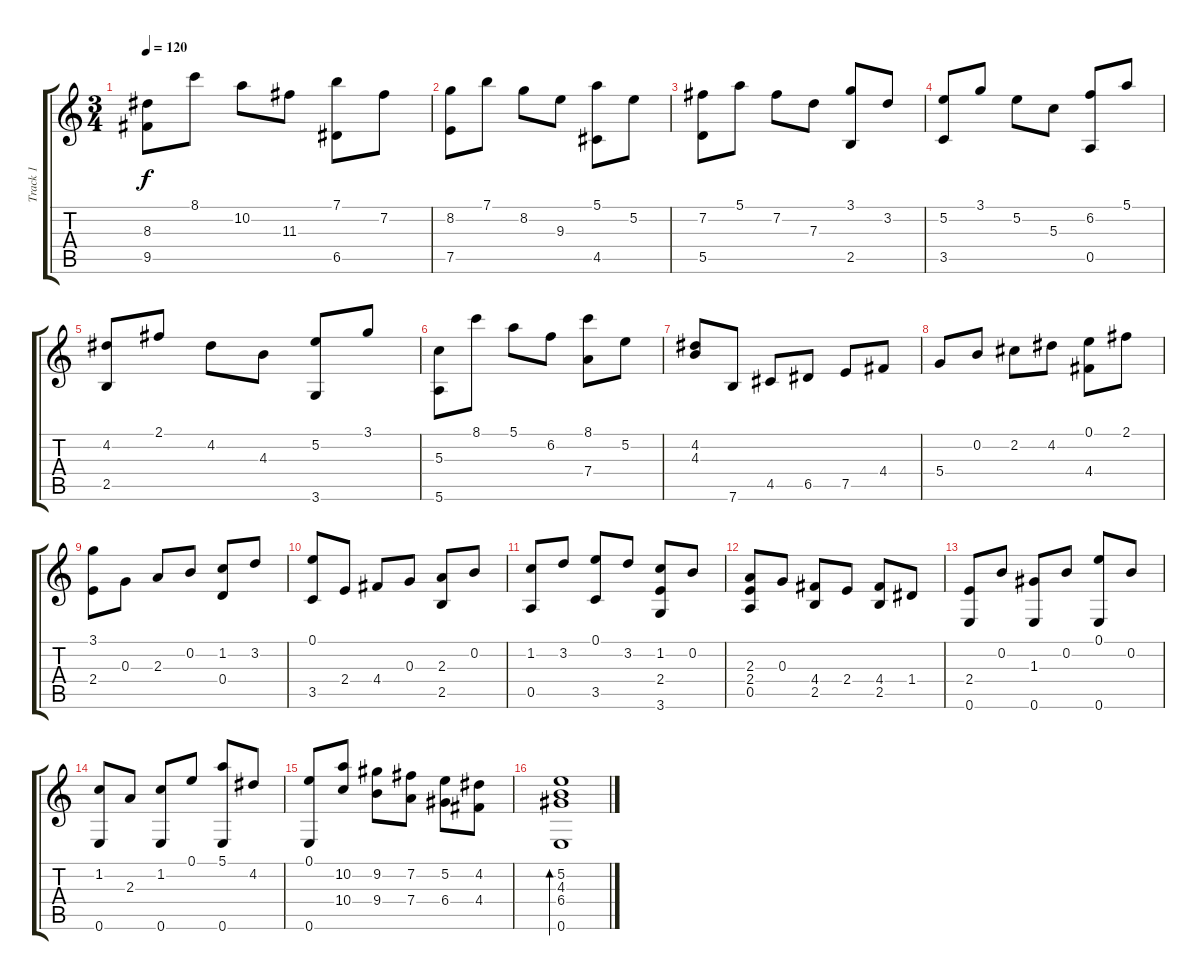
\track ("Track 1" "Track 1") {instrument acousticguitarsteel}
\staff {score tabs}
\tuning (E4 B3 G3 D3 A2 E2) {hide}
\ts (3 4)
\tempo 120
\clef g2
\ks c
(8.3 9.5).8{dy f} 8.1.8 10.2.8 11.3.8 (7.1 6.5).8 7.2.8 |
(8.2 7.5).8 7.1.8 8.2.8 9.3.8 (5.1 4.5).8 5.2.8 |
(7.2 5.5).8 5.1.8 7.2.8 7.3.8 (3.1 2.5).8 3.2.8 |
(5.2 3.5).8 3.1.8 5.2.8 5.3.8 (6.2 0.5).8 5.1.8 |
(4.2 2.5).8 2.1.8 4.2.8 4.3.8 (5.2 3.6).8 3.1.8 |
(5.3 5.6).8 8.1.8 5.1.8 6.2.8 (8.1 7.4).8 5.2.8 |
(4.2 4.3).8 7.6.8 4.5.8 6.5.8 7.5.8 4.4.8 |
5.4.8 0.2.8 2.2.8 4.2.8 (0.1 4.4).8 2.1.8 |
(3.1 2.4).8 0.3.8 2.3.8 0.2.8 (1.2 0.4).8 3.2.8 |
(0.1 3.5).8 2.4.8 4.4.8 0.3.8 (2.3 2.5).8 0.2.8 |
(1.2 0.5).8 3.2.8 (0.1 3.5).8 3.2.8 (1.2 2.4 3.6).8 0.2.8 |
(2.3 2.4 0.5).8 0.3.8 (4.4 2.5).8 2.4.8 (4.4 2.5).8 1.4.8 |
(2.4 0.6).8 0.2.8 (1.3 0.6).8 0.2.8 (0.1 0.6).8 0.2.8 |
(1.2 0.6).8 2.3.8 (1.2 0.6).8 0.1.8 (5.1 0.6).8 4.2.8 |
(0.1 0.6).8 (10.2 10.4).8 (9.2 9.4).8 (7.2 7.4).8 (5.2 6.4).8 (4.2 4.4).8 |
(5.2 4.3 6.4 0.6).1{bd 480}
